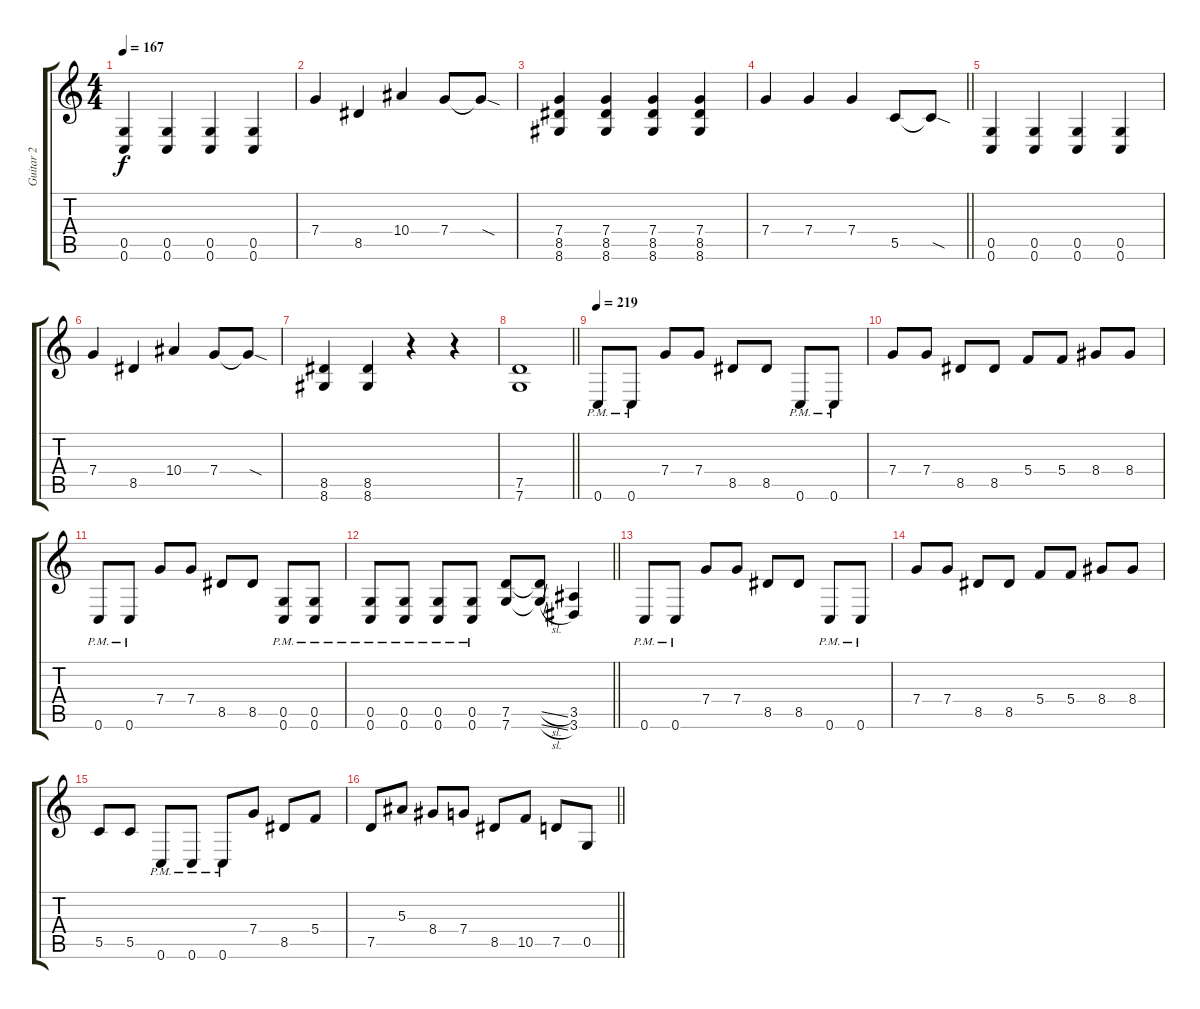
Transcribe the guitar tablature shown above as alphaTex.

\track ("Guitar 2" "Guitar 2") {instrument distortionguitar}
\staff {score tabs}
\tuning (D4 A3 F3 C3 G2 C2) {hide}
\ts (4 4)
\section ("" "")
\tempo 167
\clef g2
\ks c
(0.5 0.6).4{dy f} (0.5 0.6).4 (0.5 0.6).4 (0.5 0.6).4 |
7.4.4 8.5.4 10.4.4 7.4.8 7.4{sod t}.8 |
(7.4 8.5 8.6).4 (7.4 8.5 8.6).4 (7.4 8.5 8.6).4 (7.4 8.5 8.6).4 |
\barLineRight lightlight
7.4.4 7.4.4 7.4.4 5.5.8 5.5{sod t}.8 |
(0.5 0.6).4 (0.5 0.6).4 (0.5 0.6).4 (0.5 0.6).4 |
7.4.4 8.5.4 10.4.4 7.4.8 7.4{sod t}.8 |
(8.5 8.6).4 (8.5 8.6).4 r.4 r.4 |
\barLineRight lightlight
(7.5 7.6).1 |
\section ("" "")
\tempo 219
0.6{pm}.8 0.6{pm}.8 7.4.8 7.4.8 8.5.8 8.5.8 0.6{pm}.8 0.6{pm}.8 |
7.4.8 7.4.8 8.5.8 8.5.8 5.4.8 5.4.8 8.4.8 8.4.8 |
0.6{pm}.8 0.6{pm}.8 7.4.8 7.4.8 8.5.8 8.5.8 (0.5{pm} 0.6{pm}).8 (0.5{pm} 0.6{pm}).8 |
\barLineRight lightlight
(0.5{pm} 0.6{pm}).8 (0.5{pm} 0.6{pm}).8 (0.5{pm} 0.6{pm}).8 (0.5{pm} 0.6{pm}).8 (7.5 7.6).8 (7.5{sl t} 7.6{sl t}).8 (3.5 3.6).4 |
0.6{pm}.8 0.6{pm}.8 7.4.8 7.4.8 8.5.8 8.5.8 0.6{pm}.8 0.6{pm}.8 |
7.4.8 7.4.8 8.5.8 8.5.8 5.4.8 5.4.8 8.4.8 8.4.8 |
5.5.8 5.5.8 0.6{pm}.8 0.6{pm}.8 0.6{pm}.8 7.4.8 8.5.8 5.4.8 |
\barLineRight lightlight
7.5.8 5.3.8 8.4.8 7.4.8 8.5.8 10.5.8 7.5.8 0.5.8
